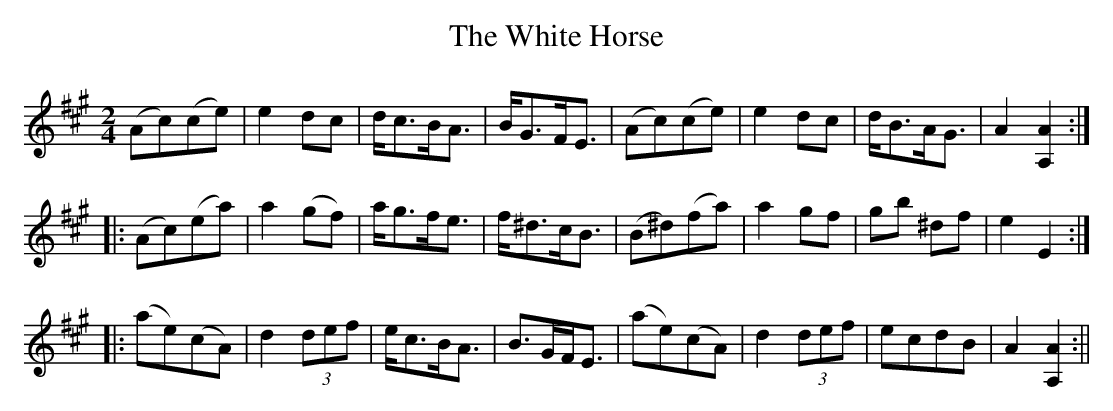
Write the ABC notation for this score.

X:1
T:White Horse, The
M:2/4
L:1/8
K:A
(Ac)(ce) | e2 dc | d<cB<A | B<GF<E | (Ac)(ce) | e2 dc | d<BA<G | A2 [A,2A2 ]:|
|: (Ac)(ea) | a2 (gf) | a<gf<e | f<^dc<B | (B^d)(fa) | a2 gf | gb ^df | e2E2 :|
|: (ae)(cA) | d2 (3def | e<cB<A | B>GF<E | (ae)(cA) | d2 (3def | ecdB | A2 [A,2A2 ]:||
